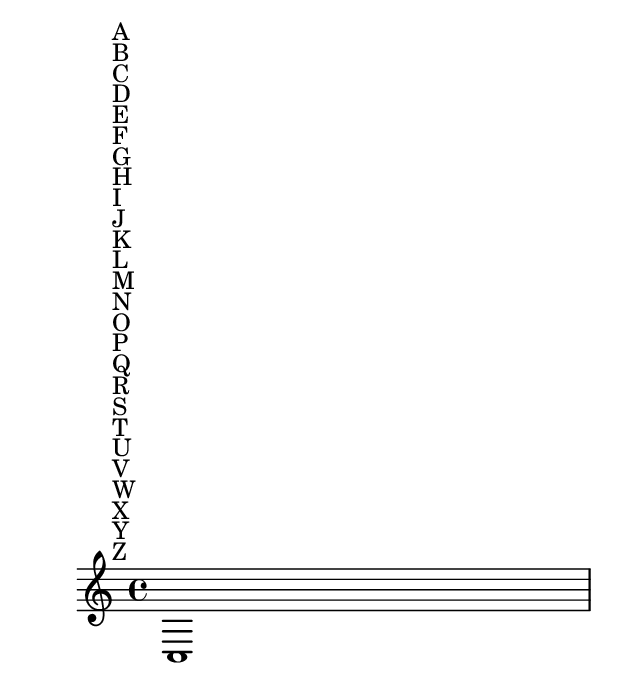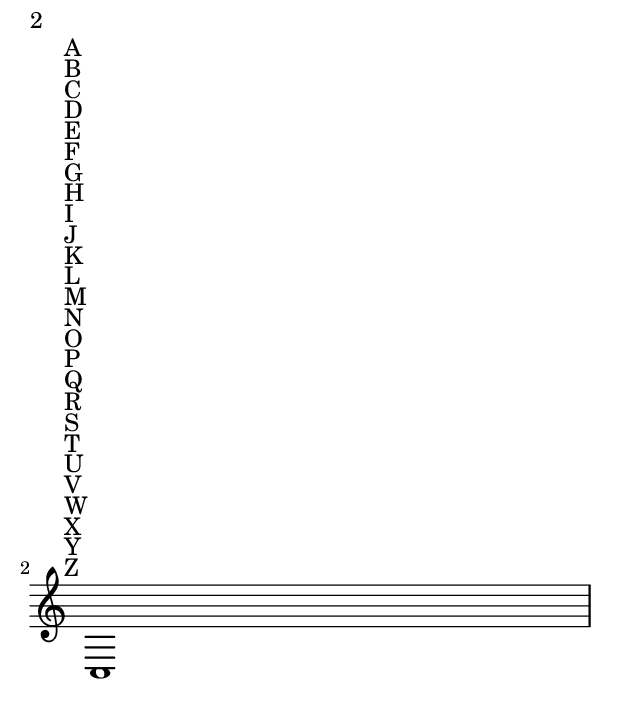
%% Generated by lilypond-book
%% Options: [exampleindent=10.16\mm,indent=0\mm,line-width=160\mm]
\include "lilypond-book-preamble.ly"


% ****************************************************************
% Start cut-&-pastable-section
% ****************************************************************

#(ly:set-option 'eps-box-padding 3.000000)



\paper {
  indent = 0\mm
  line-width = 160\mm
  % offset the left padding, also add 1mm as lilypond creates cropped
  % images with a little space on the right
  line-width = #(- line-width (* mm  3.000000) (* mm 1))
}

\layout {
  
}




% ****************************************************************
% ly snippet:
% ****************************************************************
\sourcefilename "/lilypond-2.24.3/input/regression/page-breaking-marks.ly"
\sourcefileline 0
\version "2.23.14"

\header {
  texidoc = "The height of marks is taken into account during page
breaking."
}

#(set-default-paper-size "a6")

\book {
  \repeat unfold 2
  { \textMark \markup \column {A B C D E F G H I J K L M N O P Q R S T U V W X Y Z} c1 \break }
}



% ****************************************************************
% end ly snippet
% ****************************************************************
